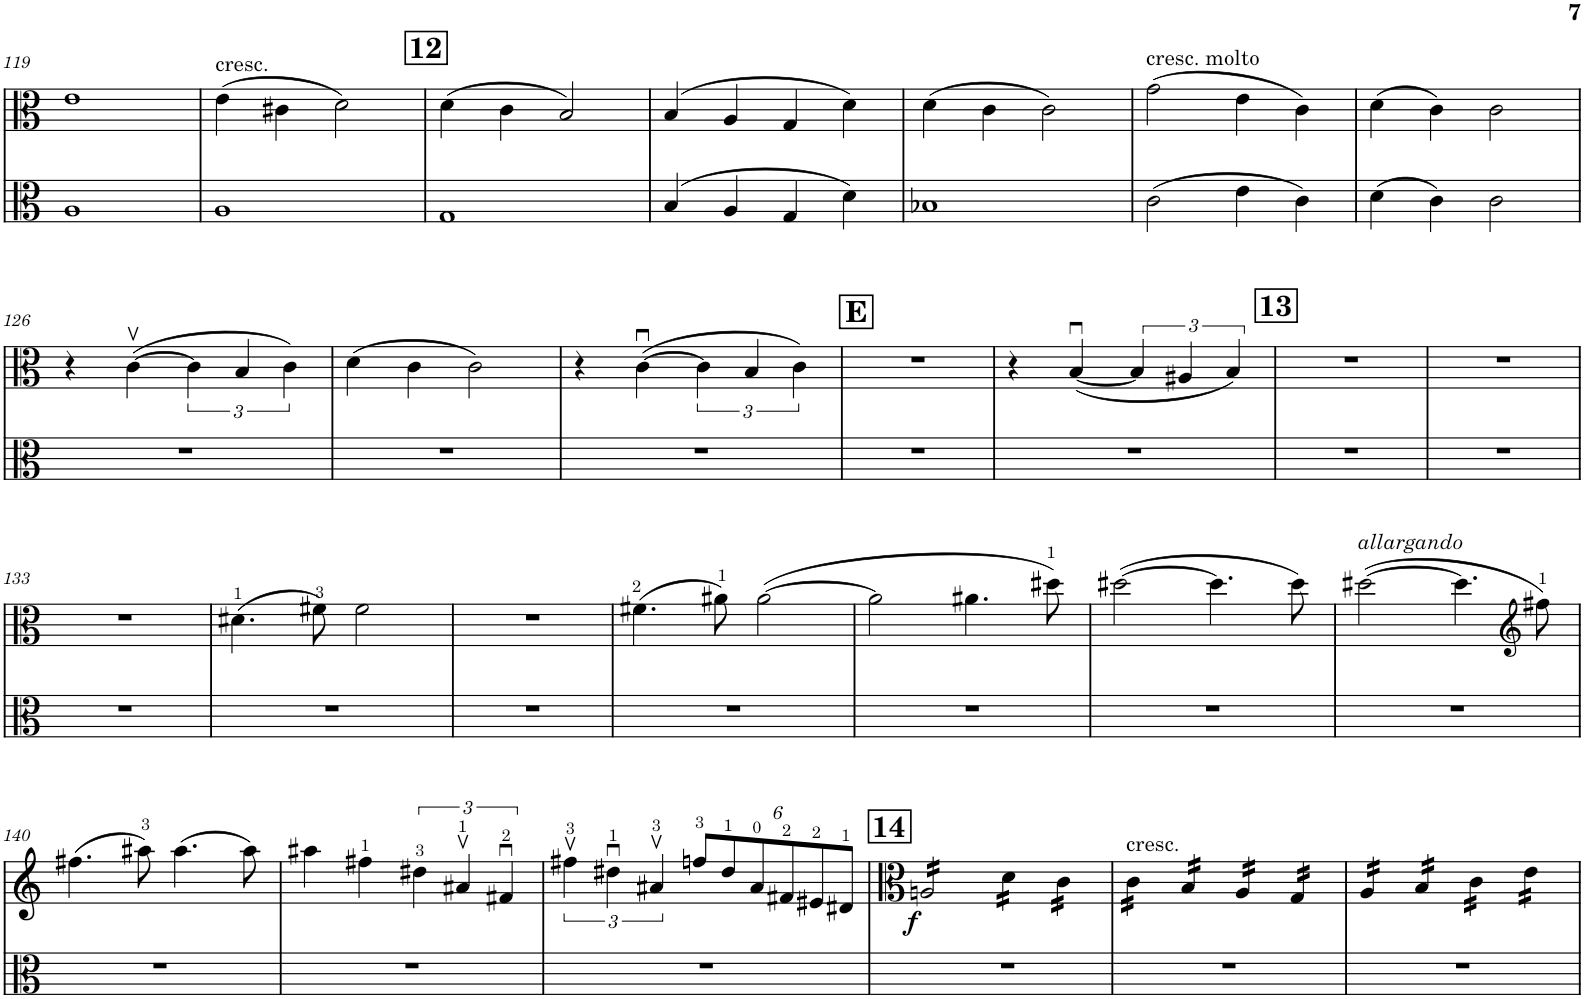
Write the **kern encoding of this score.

**kern	**kern	**dynam
*part2	*part1	*part1
*staff2	*staff1	*staff1
*I"Viola 2	*I"Viola 1	*
*I'Vla	*I'Vla	*
!!LO:PB:g=z
*clefC3	*clefC3	*
*k[]	*k[]	*
*M2/2	*M2/2	*
=119	=119	=119
1A	1e	.
=120	=120	=120
!	!LO:TX:a:t=cresc.	!
1A	(4e\	.
.	4c#X\	.
.	2d\)	.
!!LO:REH:place=s1:a:B:cj:fs=14:t=12
=121	=121	=121
1G	(4d\	.
.	4c\	.
.	2B/)	.
=122	=122	=122
(4B/	(4B/	.
4A/	4A/	.
4G/	4G/	.
4d\)	4d\)	.
=123	=123	=123
1B-X	(4d\	.
.	4c\	.
.	2c\)	.
=124	=124	=124
!	!LO:TX:a:t=cresc. molto	!
(2c\	(2g\	.
4e\	4e\	.
4c\)	4c\)	.
=125	=125	=125
(4d\	(4d\	.
4c\)	4c\)	.
2c\	2c\	.
!!LO:LB:g=z
=126	=126	=126
1r	4r	.
.	([4cv\	.
.	6c\]	.
.	6B/	.
.	6c\)	.
=127	=127	=127
1r	(4d\	.
.	4c\	.
.	2c\)	.
=128	=128	=128
1r	4r	.
.	([4cu\	.
.	6c\]	.
.	6B/	.
.	6c\)	.
!!LO:REH:place=s1:a:B:cj:fs=14:t=E
=129	=129	=129
1r	1r	.
=130	=130	=130
1r	4r	.
.	([4Bu/	.
.	6B/]	.
.	6A#X/	.
.	6B/)	.
!!LO:REH:place=s1:a:B:cj:fs=14:t=13
=131	=131	=131
1r	1r	.
=132	=132	=132
1r	1r	.
!!LO:LB:g=z
=133	=133	=133
1r	1r	.
=134	=134	=134
1r	(4.d#X\	.
.	8f#X\)	.
.	2f#\	.
=135	=135	=135
1r	1r	.
=136	=136	=136
1r	(4.f#X\	.
.	8a#X\)	.
.	([2a#\	.
=137	=137	=137
1r	2a#\]	.
.	4.a#X\	.
.	8dd#X\)	.
=138	=138	=138
1r	([2dd#X\	.
.	4.dd#\]	.
.	8dd#\)	.
=139	=139	=139
!	!LO:TX:a:i:t=allargando	!
1r	([2dd#X\	.
.	4.dd#\]	.
*	*clefG2	*
.	8ff#X\)	.
!!LO:LB:g=z
=140	=140	=140
1r	(4.ff#X\	.
.	8aa#X\)	.
.	(4.aa#\	.
.	8aa#\)	.
=141	=141	=141
1r	4aa#X\	.
.	4ff#X\	.
.	6dd#X\	.
.	6a#Xv/	.
.	6f#Xu/	.
=142	=142	=142
1r	6ff#Xv\	.
.	6dd#Xu\	.
.	6a#Xv/	.
*	*Xbrackettup	*
.	12ffn/L	.
.	12dd#/	.
.	12a#/	.
.	12f#X/	.
.	12e#X/	.
.	12d#X/J	.
!!LO:REH:place=s1:a:B:cj:fs=14:t=14
=143	=143	=143
!	!	!LO:DY:b
*	*tremolo	*
1r	16An/LL	f
.	16An/	.
.	16An/	.
.	16An/	.
.	16An/	.
.	16An/	.
.	16An/	.
.	16An/JJ	.
.	16d\LL	.
.	16d\	.
.	16d\	.
.	16d\JJ	.
.	16c\LL	.
.	16c\	.
.	16c\	.
.	16c\JJ	.
=144	=144	=144
!	!LO:TX:a:t=cresc.	!
1r	16c\LL	.
.	16c\	.
.	16c\	.
.	16c\JJ	.
.	16B/LL	.
.	16B/	.
.	16B/	.
.	16B/JJ	.
.	16A/LL	.
.	16A/	.
.	16A/	.
.	16A/JJ	.
.	16G/LL	.
.	16G/	.
.	16G/	.
.	16G/JJ	.
=145	=145	=145
1r	16A/LL	.
.	16A/	.
.	16A/	.
.	16A/JJ	.
.	16B/LL	.
.	16B/	.
.	16B/	.
.	16B/JJ	.
.	16c\LL	.
.	16c\	.
.	16c\	.
.	16c\JJ	.
.	16e\LL	.
.	16e\	.
.	16e\	.
.	16e\JJ	.
*	*Xtremolo	*
=	=	=
*-	*-	*-
